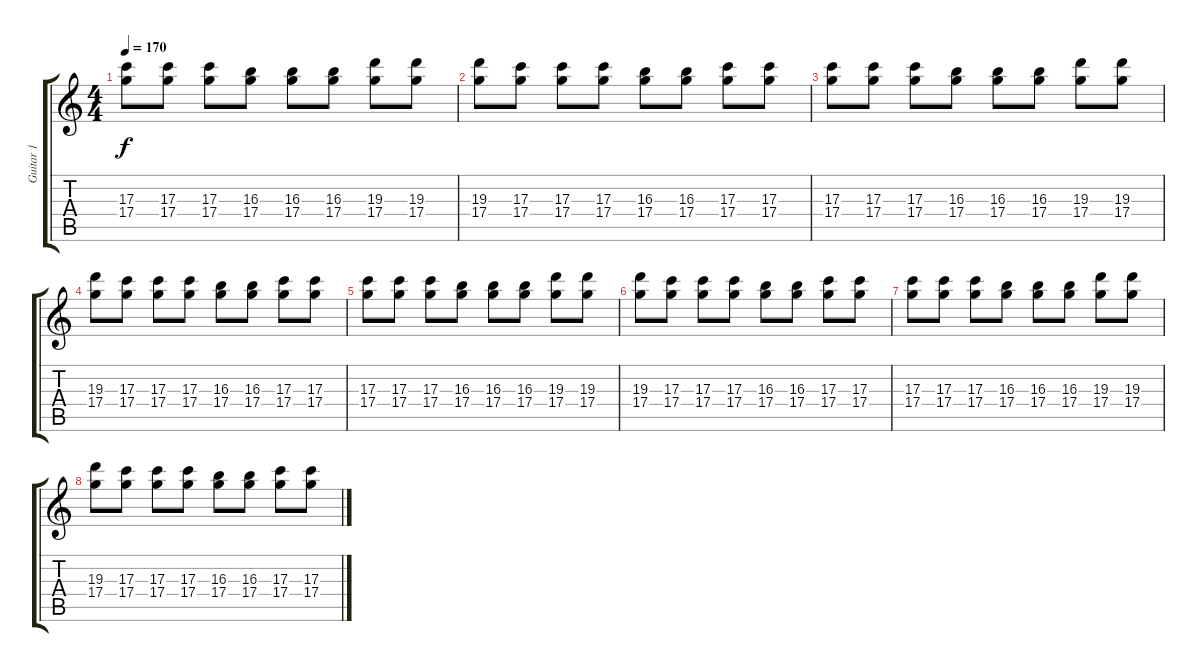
\track ("Guitar 1" "Guitar 1") {instrument distortionguitar}
\staff {score tabs}
\tuning (E4 B3 G3 D3 A2 E2) {hide}
\ts (4 4)
\tempo 170
\clef g2
\ks c
(17.3 17.4).8{dy f} (17.3 17.4).8 (17.3 17.4).8 (16.3 17.4).8 (16.3 17.4).8 (16.3 17.4).8 (19.3 17.4).8 (19.3 17.4).8 |
(19.3 17.4).8 (17.3 17.4).8 (17.3 17.4).8 (17.3 17.4).8 (16.3 17.4).8 (16.3 17.4).8 (17.3 17.4).8 (17.3 17.4).8 |
(17.3 17.4).8 (17.3 17.4).8 (17.3 17.4).8 (16.3 17.4).8 (16.3 17.4).8 (16.3 17.4).8 (19.3 17.4).8 (19.3 17.4).8 |
(19.3 17.4).8 (17.3 17.4).8 (17.3 17.4).8 (17.3 17.4).8 (16.3 17.4).8 (16.3 17.4).8 (17.3 17.4).8 (17.3 17.4).8 |
(17.3 17.4).8 (17.3 17.4).8 (17.3 17.4).8 (16.3 17.4).8 (16.3 17.4).8 (16.3 17.4).8 (19.3 17.4).8 (19.3 17.4).8 |
(19.3 17.4).8 (17.3 17.4).8 (17.3 17.4).8 (17.3 17.4).8 (16.3 17.4).8 (16.3 17.4).8 (17.3 17.4).8 (17.3 17.4).8 |
(17.3 17.4).8 (17.3 17.4).8 (17.3 17.4).8 (16.3 17.4).8 (16.3 17.4).8 (16.3 17.4).8 (19.3 17.4).8 (19.3 17.4).8 |
(19.3 17.4).8 (17.3 17.4).8 (17.3 17.4).8 (17.3 17.4).8 (16.3 17.4).8 (16.3 17.4).8 (17.3 17.4).8 (17.3 17.4).8
